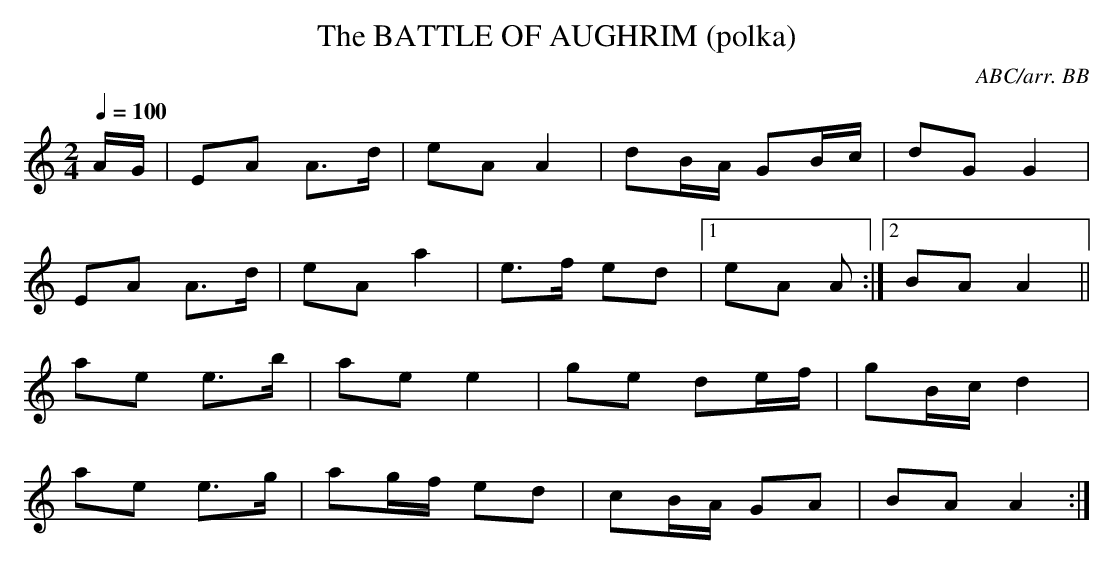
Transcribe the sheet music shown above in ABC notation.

X:1
T:BATTLE OF AUGHRIM (polka), The
C:ABC/arr. BB
Q:1/4=100
L:1/8
M:2/4
K:Am
A/G/|EA A>d|eA A2|dB/A/ GB/c/|dG G2|
EA A>d|eA a2|e>f ed|1 eA A:|2 BA A2||
ae e>b|ae e2|ge de/f/|gB/c/ d2|
ae e>g|ag/f/ ed|cB/A/ GA|BA A2:|
